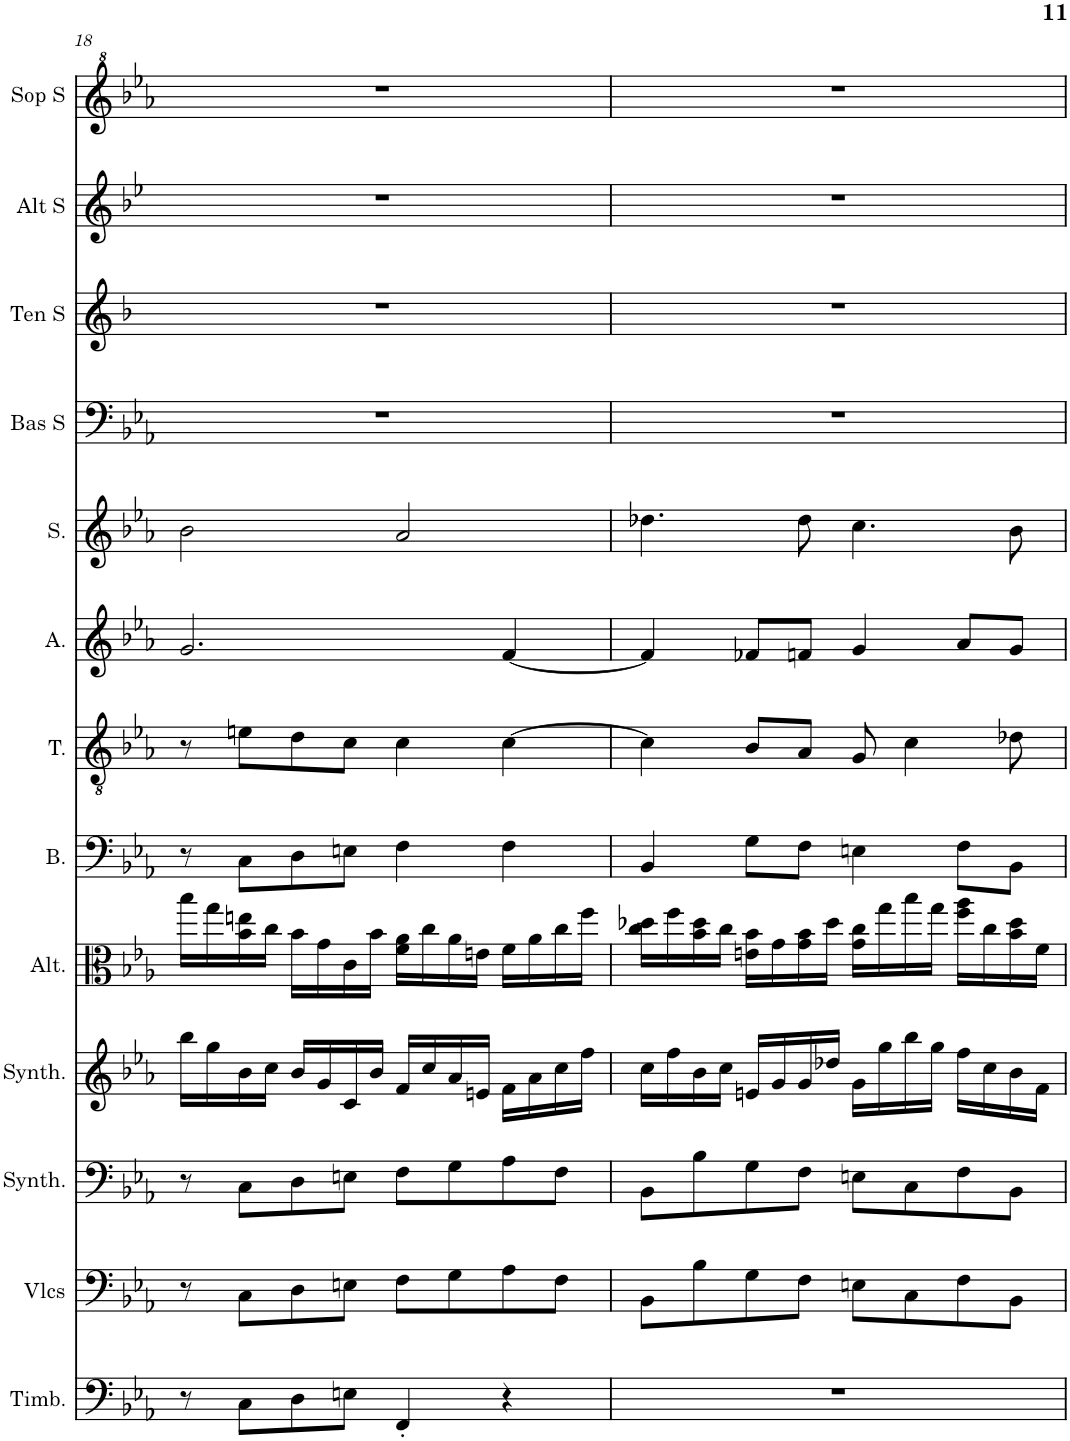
**kern	**kern	**kern	**kern	**kern	**kern	**kern	**kern	**kern	**kern	**kern	**kern	**kern
*part13	*part12	*part11	*part10	*part9	*part8	*part7	*part6	*part5	*part4	*part3	*part2	*part1
*staff13	*staff12	*staff11	*staff10	*staff9	*staff8	*staff7	*staff6	*staff5	*staff4	*staff3	*staff2	*staff1
*I"Timbales, Staff-1	*I"Violoncelles, D'Bass/Strings, etc	*I"Synthétiseur d'instruments à cordes, Synth strings, etc	*I"Synthétiseur d'instruments à cordes, Synth strings 2	*I"Altos, 1st violins	*I"Basse	*I"Ténor	*I"Alto	*I"Soprano	*I"Basse Solo	*I"Tenor Solo	*I"Alto Solo	*I"Soprano Solo
*I'Timb.	*I'Vlcs	*I'Synth.	*I'Synth.	*I'Alt.	*I'B.	*I'T.	*I'A.	*I'S.	*I'Bas S	*I'Ten S	*I'Alt S	*I'Sop S
!!LO:PB:g=z
*clefF4	*clefF4	*clefF4	*clefG2	*clefC3	*clefF4	*clefGv2	*clefG2	*clefG2	*clefF4	*clefG2	*clefG2	*clefG^2
*	*	*	*	*	*	*	*	*	*	*Trd8c14	*Trd4c7	*
*k[b-e-a-]	*k[b-e-a-]	*k[b-e-a-]	*k[b-e-a-]	*k[b-e-a-]	*k[b-e-a-]	*k[b-e-a-]	*k[b-e-a-]	*k[b-e-a-]	*k[b-e-a-]	*k[b-]	*k[b-e-]	*k[b-e-a-]
*M4/4	*M4/4	*M4/4	*M4/4	*M4/4	*M4/4	*M4/4	*M4/4	*M4/4	*M4/4	*M4/4	*M4/4	*M4/4
=18	=18	=18	=18	=18	=18	=18	=18	=18	=18	=18	=18	=18
8r	8r	8r	16bb-\LL	16bb-\LL	8r	8r	2.g/	2b-\	1r	1r	1r	1r
.	.	.	16gg\	16gg\	.	.	.	.	.	.	.	.
8C\L	8C\L	8C\L	16b-\	16b-\ 16een\	8C\L	8en\L	.	.	.	.	.	.
.	.	.	16cc\JJ	16cc\JJ	.	.	.	.	.	.	.	.
8D\	8D\	8D\	16b-/LL	16b-\LL	8D\	8d\	.	.	.	.	.	.
.	.	.	16g/	16g\	.	.	.	.	.	.	.	.
8En\J	8En\J	8En\J	16c/	16c\	8En\J	8c\J	.	.	.	.	.	.
.	.	.	16b-/JJ	16b-\JJ	.	.	.	.	.	.	.	.
4FF'/	8F\L	8F\L	16f/LL	16f\ 16a-\LL	4F\	4c\	.	2a-/	.	.	.	.
.	.	.	16cc/	16cc\	.	.	.	.	.	.	.	.
.	8G\	8G\	16a-/	16a-\	.	.	.	.	.	.	.	.
.	.	.	16en/JJ	16en\JJ	.	.	.	.	.	.	.	.
4r	8A-\	8A-\	16f\LL	16f\LL	4F\	[4c\	[4f/	.	.	.	.	.
.	.	.	16a-\	16a-\	.	.	.	.	.	.	.	.
.	8F\J	8F\J	16cc\	16cc\	.	.	.	.	.	.	.	.
.	.	.	16ff\JJ	16ff\JJ	.	.	.	.	.	.	.	.
=19	=19	=19	=19	=19	=19	=19	=19	=19	=19	=19	=19	=19
1r	8BB-\L	8BB-\L	16cc\LL	16cc\ 16dd-X\LL	4BB-/	4c\]	4f/]	4.dd-X\	1r	1r	1r	1r
.	.	.	16ff\	16ff\	.	.	.	.	.	.	.	.
.	8B-\	8B-\	16b-\	16b-\ 16dd-\	.	.	.	.	.	.	.	.
.	.	.	16cc\JJ	16cc\JJ	.	.	.	.	.	.	.	.
.	8G\	8G\	16en/LL	16en\ 16b-\LL	8G\L	8B-/L	8f-X/L	.	.	.	.	.
.	.	.	16g/	16g\	.	.	.	.	.	.	.	.
.	8F\J	8F\J	16g/	16g\ 16b-\	8F\J	8A-/J	8fn/J	8dd-\	.	.	.	.
.	.	.	16dd-X/JJ	16dd-\JJ	.	.	.	.	.	.	.	.
.	8En\L	8En\L	16g\LL	16g\ 16cc\LL	4En\	8G/	4g/	4.cc\	.	.	.	.
.	.	.	16gg\	16gg\	.	.	.	.	.	.	.	.
.	8C\	8C\	16bb-\	16bb-\	.	4c\	.	.	.	.	.	.
.	.	.	16gg\JJ	16gg\JJ	.	.	.	.	.	.	.	.
.	8F\	8F\	16ff\LL	16ff\ 16aa-\LL	8F\L	.	8a-/L	.	.	.	.	.
.	.	.	16cc\	16cc\	.	.	.	.	.	.	.	.
.	8BB-\J	8BB-\J	16b-\	16b-\ 16dd-\	8BB-\J	8d-X\	8g/J	8b-\	.	.	.	.
.	.	.	16f\JJ	16f\JJ	.	.	.	.	.	.	.	.
=	=	=	=	=	=	=	=	=	=	=	=	=
*-	*-	*-	*-	*-	*-	*-	*-	*-	*-	*-	*-	*-
